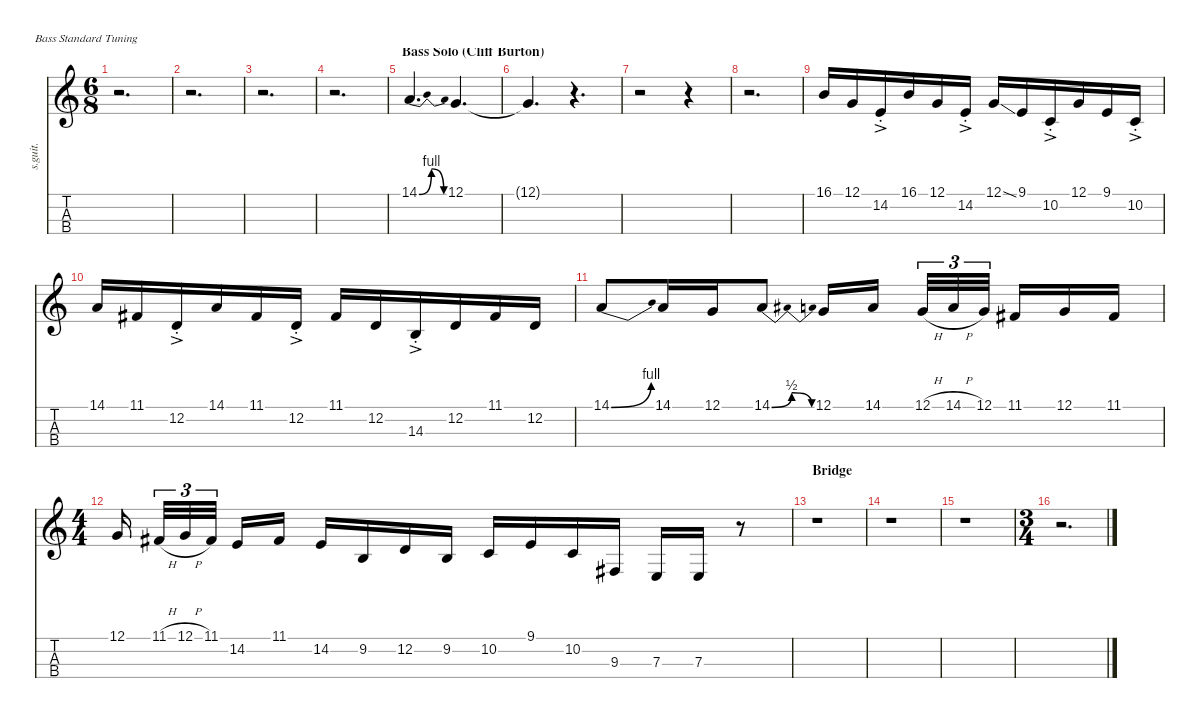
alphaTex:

\defaultSystemsLayout 4
\hideDynamics
\bracketExtendMode nobrackets
\track ("Bass Distortion Effect II" "s.guit.") {instrument distortionguitar}
\staff {score tabs}
\tuning (G2 D2 A1 E1)
\ts (6 8)
\tempo (78 hide)
\clef g2
\ks c
r.2{d dy f} |
r.2{d} |
r.2{d} |
r.2{d} |
\section ("" "Bass Solo (Cliff Burton)")
14.1{be (bendrelease 0 0 30 4 30 4 60 0)}.4{d lyrics (0 "") lyrics (1 "") lyrics (2 "") lyrics (3 "") lyrics (4 "")} 12.1.4{d lyrics (0 "") lyrics (1 "") lyrics (2 "") lyrics (3 "") lyrics (4 "")} |
12.1{t}.4{d lyrics (0 "") lyrics (1 "") lyrics (2 "") lyrics (3 "") lyrics (4 "")} r.4{d} |
r.2 r.4 |
r.2{d} |
16.1.16{lyrics (0 "") lyrics (1 "") lyrics (2 "") lyrics (3 "") lyrics (4 "")} 12.1.16{lyrics (0 "") lyrics (1 "") lyrics (2 "") lyrics (3 "") lyrics (4 "")} 14.2{ac st}.16{lyrics (0 "") lyrics (1 "") lyrics (2 "") lyrics (3 "") lyrics (4 "") dy ppp} 16.1.16{lyrics (0 "") lyrics (1 "") lyrics (2 "") lyrics (3 "") lyrics (4 "") dy f} 12.1.16{lyrics (0 "") lyrics (1 "") lyrics (2 "") lyrics (3 "") lyrics (4 "")} 14.2{ac st}.16{lyrics (0 "") lyrics (1 "") lyrics (2 "") lyrics (3 "") lyrics (4 "") dy ppp} 12.1{ss}.16{lyrics (0 "") lyrics (1 "") lyrics (2 "") lyrics (3 "") lyrics (4 "") dy f} 9.1.16{lyrics (0 "") lyrics (1 "") lyrics (2 "") lyrics (3 "") lyrics (4 "")} 10.2{ac st}.16{lyrics (0 "") lyrics (1 "") lyrics (2 "") lyrics (3 "") lyrics (4 "") dy ppp} 12.1.16{lyrics (0 "") lyrics (1 "") lyrics (2 "") lyrics (3 "") lyrics (4 "") dy f} 9.1.16{lyrics (0 "") lyrics (1 "") lyrics (2 "") lyrics (3 "") lyrics (4 "")} 10.2{ac st}.16{lyrics (0 "") lyrics (1 "") lyrics (2 "") lyrics (3 "") lyrics (4 "") dy ppp} |
14.1.16{lyrics (0 "") lyrics (1 "") lyrics (2 "") lyrics (3 "") lyrics (4 "") dy f} 11.1{acc #}.16{lyrics (0 "") lyrics (1 "") lyrics (2 "") lyrics (3 "") lyrics (4 "")} 12.2{ac st}.16{lyrics (0 "") lyrics (1 "") lyrics (2 "") lyrics (3 "") lyrics (4 "") dy ppp} 14.1.16{lyrics (0 "") lyrics (1 "") lyrics (2 "") lyrics (3 "") lyrics (4 "") dy f} 11.1{acc #}.16{lyrics (0 "") lyrics (1 "") lyrics (2 "") lyrics (3 "") lyrics (4 "")} 12.2{ac st}.16{lyrics (0 "") lyrics (1 "") lyrics (2 "") lyrics (3 "") lyrics (4 "") dy ppp} 11.1{acc #}.16{lyrics (0 "") lyrics (1 "") lyrics (2 "") lyrics (3 "") lyrics (4 "") dy f} 12.2.16{lyrics (0 "") lyrics (1 "") lyrics (2 "") lyrics (3 "") lyrics (4 "")} 14.3{ac st}.16{lyrics (0 "") lyrics (1 "") lyrics (2 "") lyrics (3 "") lyrics (4 "") dy ppp} 12.2.16{lyrics (0 "") lyrics (1 "") lyrics (2 "") lyrics (3 "") lyrics (4 "") dy f} 11.1{acc #}.16{lyrics (0 "") lyrics (1 "") lyrics (2 "") lyrics (3 "") lyrics (4 "")} 12.2.16{lyrics (0 "") lyrics (1 "") lyrics (2 "") lyrics (3 "") lyrics (4 "")} |
14.1{be (bend 0 0 15 4)}.8{lyrics (0 "") lyrics (1 "") lyrics (2 "") lyrics (3 "") lyrics (4 "")} 14.1.16{lyrics (0 "") lyrics (1 "") lyrics (2 "") lyrics (3 "") lyrics (4 "")} 12.1.16{lyrics (0 "") lyrics (1 "") lyrics (2 "") lyrics (3 "") lyrics (4 "")} 14.1{be (bendrelease 0 0 30 2 30 2 60 0)}.8{lyrics (0 "") lyrics (1 "") lyrics (2 "") lyrics (3 "") lyrics (4 "")} 12.1.16{lyrics (0 "") lyrics (1 "") lyrics (2 "") lyrics (3 "") lyrics (4 "")} 14.1.16{lyrics (0 "") lyrics (1 "") lyrics (2 "") lyrics (3 "") lyrics (4 "")} 12.1{h}.32{tu (3 2) lyrics (0 "") lyrics (1 "") lyrics (2 "") lyrics (3 "") lyrics (4 "")} 14.1{h}.32{tu (3 2) lyrics (0 "") lyrics (1 "") lyrics (2 "") lyrics (3 "") lyrics (4 "")} 12.1.32{tu (3 2) lyrics (0 "") lyrics (1 "") lyrics (2 "") lyrics (3 "") lyrics (4 "")} 11.1{acc #}.16{lyrics (0 "") lyrics (1 "") lyrics (2 "") lyrics (3 "") lyrics (4 "")} 12.1.16{lyrics (0 "") lyrics (1 "") lyrics (2 "") lyrics (3 "") lyrics (4 "")} 11.1{acc #}.16{lyrics (0 "") lyrics (1 "") lyrics (2 "") lyrics (3 "") lyrics (4 "")} |
\ts (4 4)
\beaming (8 2 2 2 2)
12.1.16{lyrics (0 "") lyrics (1 "") lyrics (2 "") lyrics (3 "") lyrics (4 "")} 11.1{h acc #}.32{tu (3 2) lyrics (0 "") lyrics (1 "") lyrics (2 "") lyrics (3 "") lyrics (4 "")} 12.1{h}.32{tu (3 2) lyrics (0 "") lyrics (1 "") lyrics (2 "") lyrics (3 "") lyrics (4 "")} 11.1{acc #}.32{tu (3 2) lyrics (0 "") lyrics (1 "") lyrics (2 "") lyrics (3 "") lyrics (4 "")} 14.2.16{lyrics (0 "") lyrics (1 "") lyrics (2 "") lyrics (3 "") lyrics (4 "")} 11.1{acc #}.16{lyrics (0 "") lyrics (1 "") lyrics (2 "") lyrics (3 "") lyrics (4 "")} 14.2.16{lyrics (0 "") lyrics (1 "") lyrics (2 "") lyrics (3 "") lyrics (4 "")} 9.2.16{lyrics (0 "") lyrics (1 "") lyrics (2 "") lyrics (3 "") lyrics (4 "")} 12.2.16{lyrics (0 "") lyrics (1 "") lyrics (2 "") lyrics (3 "") lyrics (4 "")} 9.2.16{lyrics (0 "") lyrics (1 "") lyrics (2 "") lyrics (3 "") lyrics (4 "")} 10.2.16{lyrics (0 "") lyrics (1 "") lyrics (2 "") lyrics (3 "") lyrics (4 "")} 9.1.16{lyrics (0 "") lyrics (1 "") lyrics (2 "") lyrics (3 "") lyrics (4 "")} 10.2.16{lyrics (0 "") lyrics (1 "") lyrics (2 "") lyrics (3 "") lyrics (4 "")} 9.3{acc #}.16{lyrics (0 "") lyrics (1 "") lyrics (2 "") lyrics (3 "") lyrics (4 "")} 7.3.16{lyrics (0 "") lyrics (1 "") lyrics (2 "") lyrics (3 "") lyrics (4 "")} 7.3.16{lyrics (0 "") lyrics (1 "") lyrics (2 "") lyrics (3 "") lyrics (4 "")} r.8 |
\section ("" "Bridge")
\tempo (130 hide)
r.1 |
r.1 |
r.1 |
\ts (3 4)
\beaming (8 2 2 2 2)
r.2{d}
